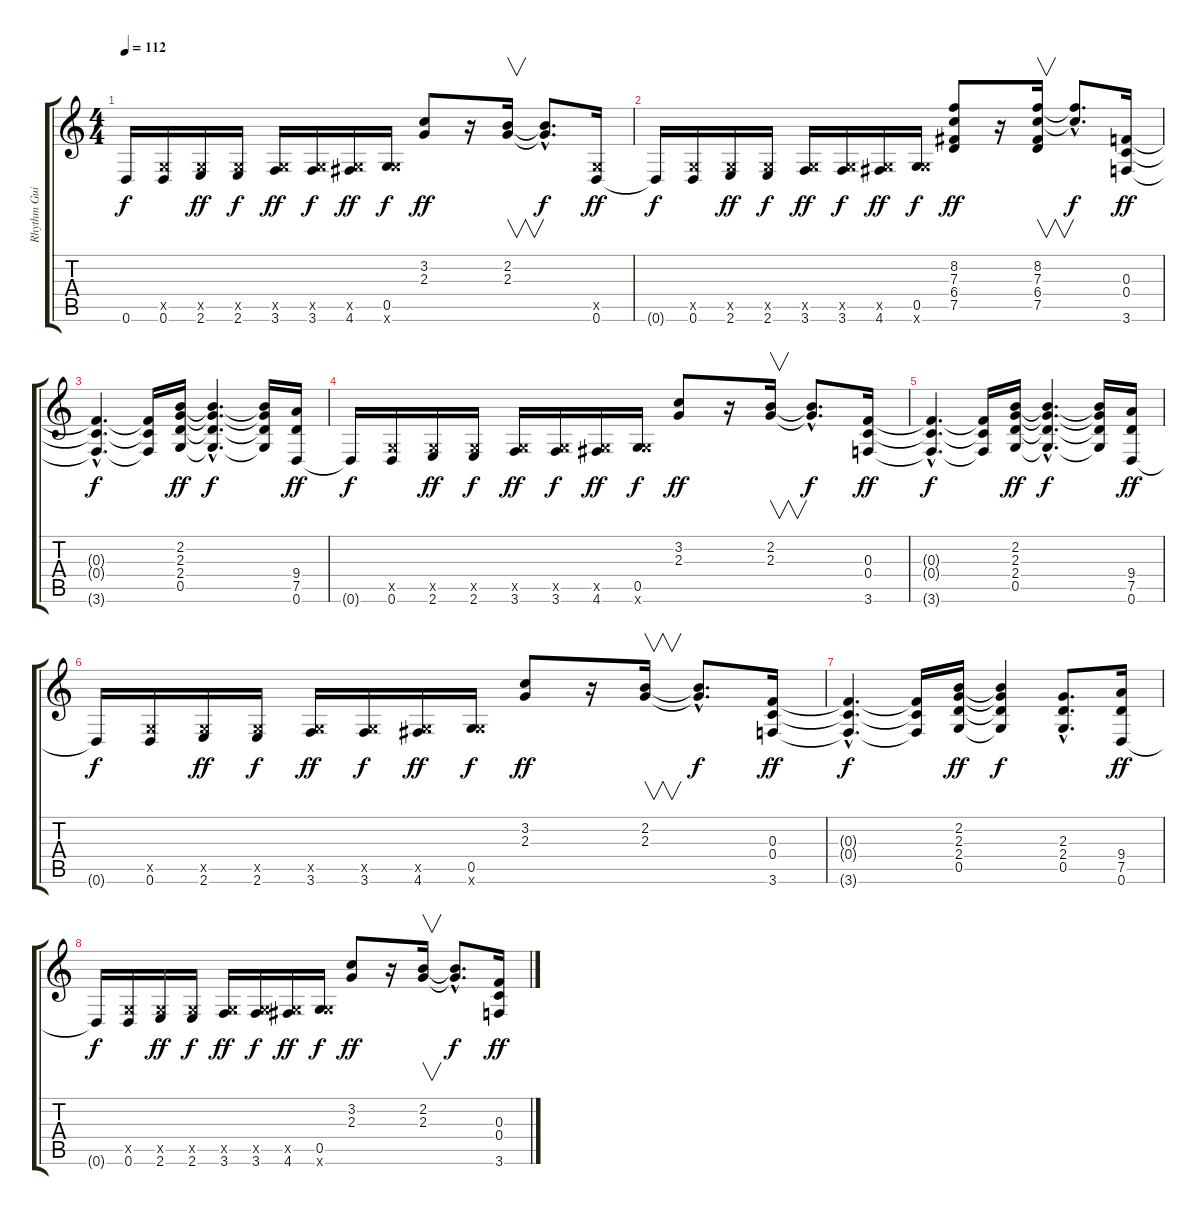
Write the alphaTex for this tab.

\track ("Rhythm Guitar 1" "Rhythm Gui") {instrument distortionguitar}
\staff {score tabs}
\tuning (D4 A3 F3 C3 G2 D2) {hide}
\ts (4 4)
\tempo 112
\clef g2
\ks c
0.6{t}.16{dy f} (0.5{x} 0.6).16 (0.5{x} 2.6).16{dy ff} (0.5{x} 2.6).16{dy f} (0.5{x} 3.6).16{dy ff} (0.5{x} 3.6).16{dy f} (0.5{x} 4.6).16{dy ff} (0.5 5.6{x}).16{dy f} (3.2 2.3).8{dy ff} r.16 (2.2 2.3).16{v} (2.2{hac t} 2.3{hac t}).8{d dy f} (0.5{x} 0.6).16{dy ff} |
0.6{t}.16{dy f} (0.5{x} 0.6).16 (0.5{x} 2.6).16{dy ff} (0.5{x} 2.6).16{dy f} (0.5{x} 3.6).16{dy ff} (0.5{x} 3.6).16{dy f} (0.5{x} 4.6).16{dy ff} (0.5 5.6{x}).16{dy f} (8.2 7.3 6.4 7.5).8{dy ff} r.16 (8.2 7.3 6.4 7.5).16{v} (8.2{hac t} 7.3{hac t}).8{d dy f} (0.3 0.4 3.6).16{dy ff} |
(0.3{hac t} 0.4{hac t} 3.6{hac t}).4{d dy f} (0.3{t} 0.4{t} 3.6{t}).16 (2.2 2.3 2.4 0.5).16{dy ff} (2.2{hac t} 2.3{hac t} 2.4{hac t} 0.5{hac t}).4{d dy f} (2.2{t} 2.3{t} 2.4{t} 0.5{t}).16 (9.4 7.5 0.6).16{dy ff} |
0.6{t}.16{dy f} (0.5{x} 0.6).16 (0.5{x} 2.6).16{dy ff} (0.5{x} 2.6).16{dy f} (0.5{x} 3.6).16{dy ff} (0.5{x} 3.6).16{dy f} (0.5{x} 4.6).16{dy ff} (0.5 5.6{x}).16{dy f} (3.2 2.3).8{dy ff} r.16 (2.2 2.3).16{v} (2.2{hac t} 2.3{hac t}).8{d dy f} (0.3 0.4 3.6).16{dy ff} |
(0.3{hac t} 0.4{hac t} 3.6{hac t}).4{d dy f} (0.3{t} 0.4{t} 3.6{t}).16 (2.2 2.3 2.4 0.5).16{dy ff} (2.2{hac t} 2.3{hac t} 2.4{hac t} 0.5{hac t}).4{d dy f} (2.2{t} 2.3{t} 2.4{t} 0.5{t}).16 (9.4 7.5 0.6).16{dy ff} |
0.6{t}.16{dy f} (0.5{x} 0.6).16 (0.5{x} 2.6).16{dy ff} (0.5{x} 2.6).16{dy f} (0.5{x} 3.6).16{dy ff} (0.5{x} 3.6).16{dy f} (0.5{x} 4.6).16{dy ff} (0.5 5.6{x}).16{dy f} (3.2 2.3).8{dy ff} r.16 (2.2 2.3).16{v} (2.2{hac t} 2.3{hac t}).8{d dy f} (0.3 0.4 3.6).16{dy ff} |
(0.3{hac t} 0.4{hac t} 3.6{hac t}).4{d dy f} (0.3{t} 0.4{t} 3.6{t}).16 (2.2 2.3 2.4 0.5).16{dy ff} (2.2{t} 2.3{t} 2.4{t} 0.5{t}).4{dy f} (2.3{hac} 2.4{hac} 0.5{hac}).8{d} (9.4 7.5 0.6).16{dy ff} |
0.6{t}.16{dy f} (0.5{x} 0.6).16 (0.5{x} 2.6).16{dy ff} (0.5{x} 2.6).16{dy f} (0.5{x} 3.6).16{dy ff} (0.5{x} 3.6).16{dy f} (0.5{x} 4.6).16{dy ff} (0.5 5.6{x}).16{dy f} (3.2 2.3).8{dy ff} r.16 (2.2 2.3).16{v} (2.2{hac t} 2.3{hac t}).8{d dy f} (0.3 0.4 3.6).16{dy ff}
